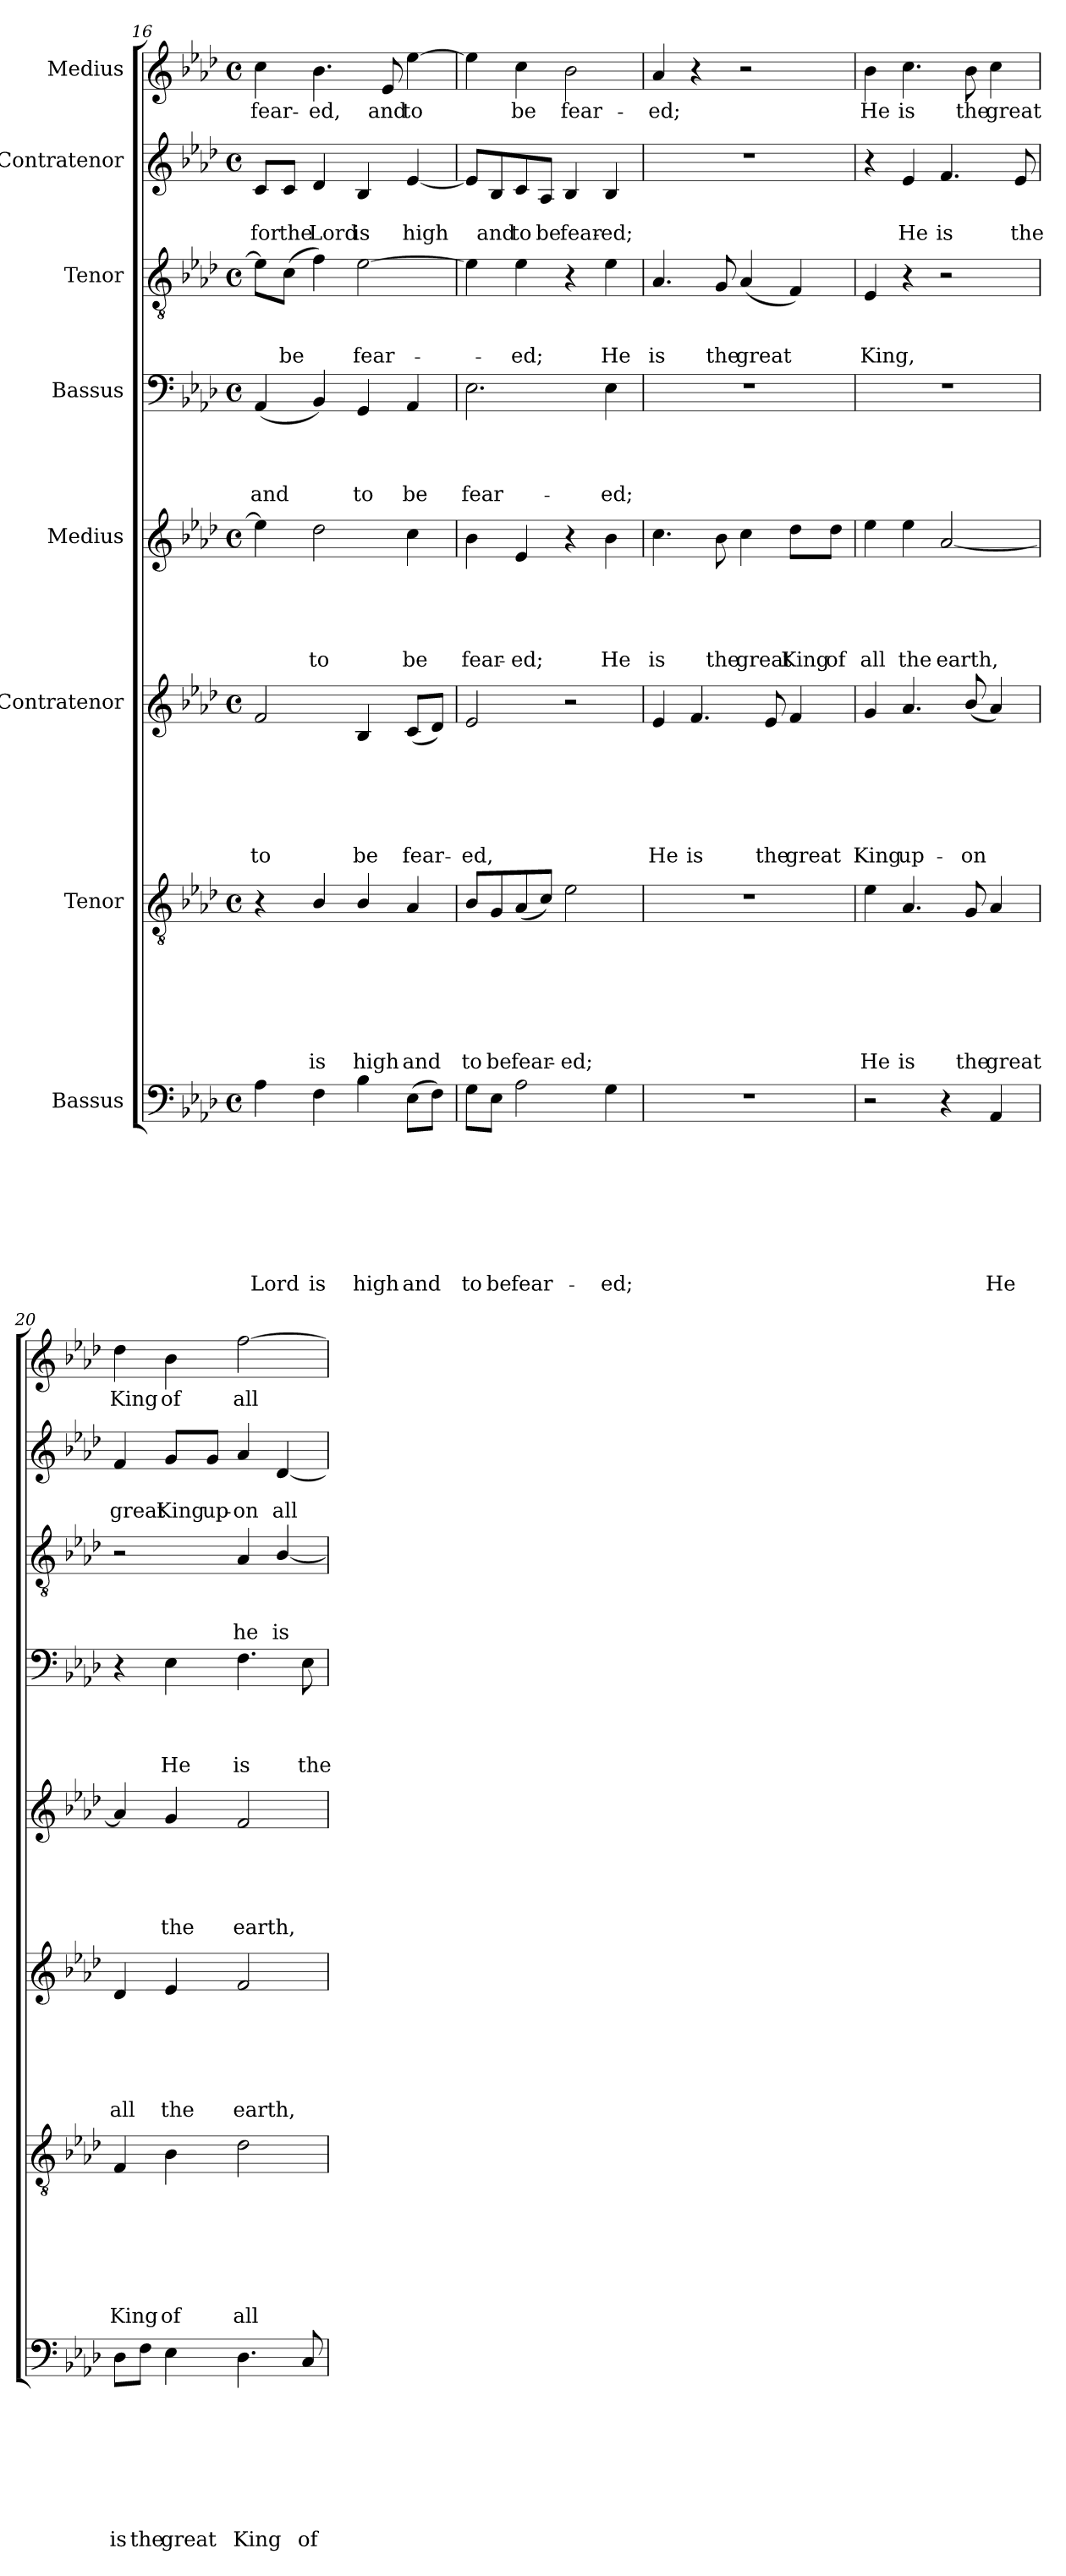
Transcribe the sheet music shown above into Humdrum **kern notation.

**kern	**text	**text	**text	**text	**text	**text	**text	**text	**kern	**text	**text	**text	**text	**text	**text	**text	**kern	**text	**text	**text	**text	**text	**text	**kern	**text	**text	**text	**text	**text	**kern	**text	**text	**text	**text	**kern	**text	**text	**text	**kern	**text	**text	**kern	**text
*part8	*part8	*part8	*part8	*part8	*part8	*part8	*part8	*part8	*part7	*part7	*part7	*part7	*part7	*part7	*part7	*part7	*part6	*part6	*part6	*part6	*part6	*part6	*part6	*part5	*part5	*part5	*part5	*part5	*part5	*part4	*part4	*part4	*part4	*part4	*part3	*part3	*part3	*part3	*part2	*part2	*part2	*part1	*part1
*staff8	*staff8	*staff8	*staff8	*staff8	*staff8	*staff8	*staff8	*staff8	*staff7	*staff7	*staff7	*staff7	*staff7	*staff7	*staff7	*staff7	*staff6	*staff6	*staff6	*staff6	*staff6	*staff6	*staff6	*staff5	*staff5	*staff5	*staff5	*staff5	*staff5	*staff4	*staff4	*staff4	*staff4	*staff4	*staff3	*staff3	*staff3	*staff3	*staff2	*staff2	*staff2	*staff1	*staff1
*I"Bassus	*	*	*	*	*	*	*	*	*I"Tenor	*	*	*	*	*	*	*	*I"Contratenor	*	*	*	*	*	*	*I"Medius	*	*	*	*	*	*I"Bassus	*	*	*	*	*I"Tenor	*	*	*	*I"Contratenor	*	*	*I"Medius	*
!!LO:LB:g=z
*clefF4	*	*	*	*	*	*	*	*	*clefGv2	*	*	*	*	*	*	*	*clefG2	*	*	*	*	*	*	*clefG2	*	*	*	*	*	*clefF4	*	*	*	*	*clefGv2	*	*	*	*clefG2	*	*	*clefG2	*
*k[b-e-a-d-]	*	*	*	*	*	*	*	*	*k[b-e-a-d-]	*	*	*	*	*	*	*	*k[b-e-a-d-]	*	*	*	*	*	*	*k[b-e-a-d-]	*	*	*	*	*	*k[b-e-a-d-]	*	*	*	*	*k[b-e-a-d-]	*	*	*	*k[b-e-a-d-]	*	*	*k[b-e-a-d-]	*
*A-:	*	*	*	*	*	*	*	*	*A-:	*	*	*	*	*	*	*	*A-:	*	*	*	*	*	*	*A-:	*	*	*	*	*	*A-:	*	*	*	*	*A-:	*	*	*	*A-:	*	*	*A-:	*
*M4/4	*	*	*	*	*	*	*	*	*M4/4	*	*	*	*	*	*	*	*M4/4	*	*	*	*	*	*	*M4/4	*	*	*	*	*	*M4/4	*	*	*	*	*M4/4	*	*	*	*M4/4	*	*	*M4/4	*
*met(c)	*	*	*	*	*	*	*	*	*met(c)	*	*	*	*	*	*	*	*met(c)	*	*	*	*	*	*	*met(c)	*	*	*	*	*	*met(c)	*	*	*	*	*met(c)	*	*	*	*met(c)	*	*	*met(c)	*
=16	=16	=16	=16	=16	=16	=16	=16	=16	=16	=16	=16	=16	=16	=16	=16	=16	=16	=16	=16	=16	=16	=16	=16	=16	=16	=16	=16	=16	=16	=16	=16	=16	=16	=16	=16	=16	=16	=16	=16	=16	=16	=16	=16
!	!	!	!	!	!	!	!	!LO:LY:b	!	!	!	!	!	!	!	!	!	!	!	!	!	!	!LO:LY:b	!	!	!	!	!	!	!	!	!	!	!LO:LY:b	!	!	!	!	!	!	!LO:LY:b	!	!LO:LY:b
4A-\	.	.	.	.	.	.	.	Lord	4r	.	.	.	.	.	.	.	2f/	.	.	.	.	.	to	4ee-\]	.	.	.	.	.	(<4AA-/	.	.	.	and	8e-\L]	.	.	.	8c/L	.	for	4cc\	fear-
!	!	!	!	!	!	!	!	!	!	!	!	!	!	!	!	!	!	!	!	!	!	!	!	!	!	!	!	!	!	!	!	!	!	!	!	!	!	!LO:LY:b	!	!	!LO:LY:b	!	!
.	.	.	.	.	.	.	.	.	.	.	.	.	.	.	.	.	.	.	.	.	.	.	.	.	.	.	.	.	.	.	.	.	.	.	(>8c\J	.	.	be	8c/J	.	the	.	.
!	!	!	!	!	!	!	!	!LO:LY:b	!	!	!	!	!	!	!	!LO:LY:b	!	!	!	!	!	!	!	!	!	!	!	!	!LO:LY:b	!	!	!	!	!	!	!	!	!	!	!	!LO:LY:b	!	!LO:LY:b
4F\	.	.	.	.	.	.	.	is	4B-/	.	.	.	.	.	.	is	.	.	.	.	.	.	.	2dd-\	.	.	.	.	to	4BB-/)	.	.	.	.	4f\)	.	.	.	4d-/	.	Lord	4.b-\	-ed,
!	!	!	!	!	!	!	!	!LO:LY:b	!	!	!	!	!	!	!	!LO:LY:b	!	!	!	!	!	!	!LO:LY:b	!	!	!	!	!	!	!	!	!	!	!LO:LY:b	!	!	!	!LO:LY:b	!	!	!LO:LY:b	!	!
4B-\	.	.	.	.	.	.	.	high	4B-/	.	.	.	.	.	.	high	4B-/	.	.	.	.	.	be	.	.	.	.	.	.	4GG/	.	.	.	to	[>2e-\	.	.	fear-	4B-/	.	is	.	.
!	!	!	!	!	!	!	!	!	!	!	!	!	!	!	!	!	!	!	!	!	!	!	!	!	!	!	!	!	!	!	!	!	!	!	!	!	!	!	!	!	!	!	!LO:LY:b
.	.	.	.	.	.	.	.	.	.	.	.	.	.	.	.	.	.	.	.	.	.	.	.	.	.	.	.	.	.	.	.	.	.	.	.	.	.	.	.	.	.	8e-/	and
!	!	!	!	!	!	!	!	!LO:LY:b	!	!	!	!	!	!	!	!LO:LY:b	!	!	!	!	!	!	!LO:LY:b	!	!	!	!	!	!LO:LY:b	!	!	!	!	!LO:LY:b	!	!	!	!	!	!	!LO:LY:b	!	!LO:LY:b
(>8E-\L	.	.	.	.	.	.	.	and	4A-/	.	.	.	.	.	.	and	(<8c/L	.	.	.	.	.	fear-	4cc\	.	.	.	.	be	4AA-/	.	.	.	be	.	.	.	.	[<4e-/	.	high	[>4ee-\	to
8F\J)	.	.	.	.	.	.	.	.	.	.	.	.	.	.	.	.	8d-/J)	.	.	.	.	.	.	.	.	.	.	.	.	.	.	.	.	.	.	.	.	.	.	.	.	.	.
=17	=17	=17	=17	=17	=17	=17	=17	=17	=17	=17	=17	=17	=17	=17	=17	=17	=17	=17	=17	=17	=17	=17	=17	=17	=17	=17	=17	=17	=17	=17	=17	=17	=17	=17	=17	=17	=17	=17	=17	=17	=17	=17	=17
!	!	!	!	!	!	!	!	!LO:LY:b	!	!	!	!	!	!	!	!LO:LY:b	!	!	!	!	!	!	!LO:LY:b	!	!	!	!	!	!LO:LY:b	!	!	!	!	!LO:LY:b	!	!	!	!	!	!	!	!	!
8G\L	.	.	.	.	.	.	.	to	8B-/L	.	.	.	.	.	.	to	2e-/	.	.	.	.	.	-ed,	4b-\	.	.	.	.	fear-	2.E-\	.	.	.	fear-	4e-\]	.	.	.	8e-/L]	.	.	4ee-\]	.
!	!	!	!	!	!	!	!	!LO:LY:b	!	!	!	!	!	!	!	!LO:LY:b	!	!	!	!	!	!	!	!	!	!	!	!	!	!	!	!	!	!	!	!	!	!	!	!	!LO:LY:b	!	!
8E-\J	.	.	.	.	.	.	.	be	8G/	.	.	.	.	.	.	be	.	.	.	.	.	.	.	.	.	.	.	.	.	.	.	.	.	.	.	.	.	.	8B-/	.	and	.	.
!	!	!	!	!	!	!	!	!LO:LY:b	!	!	!	!	!	!	!	!LO:LY:b	!	!	!	!	!	!	!	!	!	!	!	!	!LO:LY:b	!	!	!	!	!	!	!	!	!LO:LY:b	!	!	!LO:LY:b	!	!LO:LY:b
2A-\	.	.	.	.	.	.	.	fear-	(<8A-/	.	.	.	.	.	.	fear-	.	.	.	.	.	.	.	4e-/	.	.	.	.	-ed;	.	.	.	.	.	4e-\	.	.	-ed;	8c/	.	to	4cc\	be
!	!	!	!	!	!	!	!	!	!	!	!	!	!	!	!	!	!	!	!	!	!	!	!	!	!	!	!	!	!	!	!	!	!	!	!	!	!	!	!	!	!LO:LY:b	!	!
.	.	.	.	.	.	.	.	.	8c/J)	.	.	.	.	.	.	.	.	.	.	.	.	.	.	.	.	.	.	.	.	.	.	.	.	.	.	.	.	.	8A-/J	.	be	.	.
!	!	!	!	!	!	!	!	!	!	!	!	!	!	!	!	!LO:LY:b	!	!	!	!	!	!	!	!	!	!	!	!	!	!	!	!	!	!	!	!	!	!	!	!	!LO:LY:b	!	!LO:LY:b
.	.	.	.	.	.	.	.	.	2e-\	.	.	.	.	.	.	-ed;	2r	.	.	.	.	.	.	4r	.	.	.	.	.	.	.	.	.	.	4r	.	.	.	4B-/	.	fear-	2b-\	fear-
!	!	!	!	!	!	!	!	!LO:LY:b	!	!	!	!	!	!	!	!	!	!	!	!	!	!	!	!	!	!	!	!	!LO:LY:b	!	!	!	!	!LO:LY:b	!	!	!	!LO:LY:b	!	!	!LO:LY:b	!	!
4G\	.	.	.	.	.	.	.	-ed;	.	.	.	.	.	.	.	.	.	.	.	.	.	.	.	4b-\	.	.	.	.	He	4E-\	.	.	.	-ed;	4e-\	.	.	He	4B-/	.	-ed;	.	.
=18	=18	=18	=18	=18	=18	=18	=18	=18	=18	=18	=18	=18	=18	=18	=18	=18	=18	=18	=18	=18	=18	=18	=18	=18	=18	=18	=18	=18	=18	=18	=18	=18	=18	=18	=18	=18	=18	=18	=18	=18	=18	=18	=18
!	!	!	!	!	!	!	!	!	!	!	!	!	!	!	!	!	!	!	!	!	!	!	!LO:LY:b	!	!	!	!	!	!LO:LY:b	!	!	!	!	!	!	!	!	!LO:LY:b	!	!	!	!	!LO:LY:b
1r	.	.	.	.	.	.	.	.	1r	.	.	.	.	.	.	.	4e-/	.	.	.	.	.	He	4.cc\	.	.	.	.	is	1r	.	.	.	.	4.A-/	.	.	is	1r	.	.	4a-/	-ed;
!	!	!	!	!	!	!	!	!	!	!	!	!	!	!	!	!	!	!	!	!	!	!	!LO:LY:b	!	!	!	!	!	!	!	!	!	!	!	!	!	!	!	!	!	!	!	!
.	.	.	.	.	.	.	.	.	.	.	.	.	.	.	.	.	4.f/	.	.	.	.	.	is	.	.	.	.	.	.	.	.	.	.	.	.	.	.	.	.	.	.	4r	.
!	!	!	!	!	!	!	!	!	!	!	!	!	!	!	!	!	!	!	!	!	!	!	!	!	!	!	!	!	!LO:LY:b	!	!	!	!	!	!	!	!	!LO:LY:b	!	!	!	!	!
.	.	.	.	.	.	.	.	.	.	.	.	.	.	.	.	.	.	.	.	.	.	.	.	8b-\	.	.	.	.	the	.	.	.	.	.	8G/	.	.	the	.	.	.	.	.
!	!	!	!	!	!	!	!	!	!	!	!	!	!	!	!	!	!	!	!	!	!	!	!	!	!	!	!	!	!LO:LY:b	!	!	!	!	!	!	!	!	!LO:LY:b	!	!	!	!	!
.	.	.	.	.	.	.	.	.	.	.	.	.	.	.	.	.	.	.	.	.	.	.	.	4cc\	.	.	.	.	great	.	.	.	.	.	(<4A-/	.	.	great	.	.	.	2r	.
!	!	!	!	!	!	!	!	!	!	!	!	!	!	!	!	!	!	!	!	!	!	!	!LO:LY:b	!	!	!	!	!	!	!	!	!	!	!	!	!	!	!	!	!	!	!	!
.	.	.	.	.	.	.	.	.	.	.	.	.	.	.	.	.	8e-/	.	.	.	.	.	the	.	.	.	.	.	.	.	.	.	.	.	.	.	.	.	.	.	.	.	.
!	!	!	!	!	!	!	!	!	!	!	!	!	!	!	!	!	!	!	!	!	!	!	!LO:LY:b	!	!	!	!	!	!LO:LY:b	!	!	!	!	!	!	!	!	!	!	!	!	!	!
.	.	.	.	.	.	.	.	.	.	.	.	.	.	.	.	.	4f/	.	.	.	.	.	great	8dd-\L	.	.	.	.	King	.	.	.	.	.	4F/)	.	.	.	.	.	.	.	.
!	!	!	!	!	!	!	!	!	!	!	!	!	!	!	!	!	!	!	!	!	!	!	!	!	!	!	!	!	!LO:LY:b	!	!	!	!	!	!	!	!	!	!	!	!	!	!
.	.	.	.	.	.	.	.	.	.	.	.	.	.	.	.	.	.	.	.	.	.	.	.	8dd-\J	.	.	.	.	of	.	.	.	.	.	.	.	.	.	.	.	.	.	.
=19	=19	=19	=19	=19	=19	=19	=19	=19	=19	=19	=19	=19	=19	=19	=19	=19	=19	=19	=19	=19	=19	=19	=19	=19	=19	=19	=19	=19	=19	=19	=19	=19	=19	=19	=19	=19	=19	=19	=19	=19	=19	=19	=19
!	!	!	!	!	!	!	!	!	!	!	!	!	!	!	!	!LO:LY:b	!	!	!	!	!	!	!LO:LY:b	!	!	!	!	!	!LO:LY:b	!	!	!	!	!	!	!	!	!LO:LY:b	!	!	!	!	!LO:LY:b
2r	.	.	.	.	.	.	.	.	4e-\	.	.	.	.	.	.	He	4g/	.	.	.	.	.	King	4ee-\	.	.	.	.	all	1r	.	.	.	.	4E-/	.	.	King,	4r	.	.	4b-\	He
!	!	!	!	!	!	!	!	!	!	!	!	!	!	!	!	!LO:LY:b	!	!	!	!	!	!	!LO:LY:b	!	!	!	!	!	!LO:LY:b	!	!	!	!	!	!	!	!	!	!	!	!LO:LY:b	!	!LO:LY:b
.	.	.	.	.	.	.	.	.	4.A-/	.	.	.	.	.	.	is	4.a-/	.	.	.	.	.	up-	4ee-\	.	.	.	.	the	.	.	.	.	.	4r	.	.	.	4e-/	.	He	4.cc\	is
!	!	!	!	!	!	!	!	!	!	!	!	!	!	!	!	!	!	!	!	!	!	!	!	!	!	!	!	!	!LO:LY:b	!	!	!	!	!	!	!	!	!	!	!	!LO:LY:b	!	!
4r	.	.	.	.	.	.	.	.	.	.	.	.	.	.	.	.	.	.	.	.	.	.	.	[>2a-/	.	.	.	.	earth,	.	.	.	.	.	2r	.	.	.	4.f/	.	is	.	.
!	!	!	!	!	!	!	!	!	!	!	!	!	!	!	!	!LO:LY:b	!	!	!	!	!	!	!LO:LY:b	!	!	!	!	!	!	!	!	!	!	!	!	!	!	!	!	!	!	!	!LO:LY:b
.	.	.	.	.	.	.	.	.	8G/	.	.	.	.	.	.	the	(<8b-/	.	.	.	.	.	-on	.	.	.	.	.	.	.	.	.	.	.	.	.	.	.	.	.	.	8b-\	the
!	!	!	!	!	!	!	!	!LO:LY:b	!	!	!	!	!	!	!	!LO:LY:b	!	!	!	!	!	!	!	!	!	!	!	!	!	!	!	!	!	!	!	!	!	!	!	!	!	!	!LO:LY:b
4AA-/	.	.	.	.	.	.	.	He	4A-/	.	.	.	.	.	.	great	4a-/)	.	.	.	.	.	.	.	.	.	.	.	.	.	.	.	.	.	.	.	.	.	.	.	.	4cc\	great
!	!	!	!	!	!	!	!	!	!	!	!	!	!	!	!	!	!	!	!	!	!	!	!	!	!	!	!	!	!	!	!	!	!	!	!	!	!	!	!	!	!LO:LY:b	!	!
.	.	.	.	.	.	.	.	.	.	.	.	.	.	.	.	.	.	.	.	.	.	.	.	.	.	.	.	.	.	.	.	.	.	.	.	.	.	.	8e-/	.	the	.	.
!!LO:PB:g=z
=20	=20	=20	=20	=20	=20	=20	=20	=20	=20	=20	=20	=20	=20	=20	=20	=20	=20	=20	=20	=20	=20	=20	=20	=20	=20	=20	=20	=20	=20	=20	=20	=20	=20	=20	=20	=20	=20	=20	=20	=20	=20	=20	=20
!	!	!	!	!	!	!	!	!LO:LY:b	!	!	!	!	!	!	!	!LO:LY:b	!	!	!	!	!	!	!LO:LY:b	!	!	!	!	!	!	!	!	!	!	!	!	!	!	!	!	!	!LO:LY:b	!	!LO:LY:b
8D-\L	.	.	.	.	.	.	.	is	4F/	.	.	.	.	.	.	King	4d-/	.	.	.	.	.	all	4a-/]	.	.	.	.	.	4r	.	.	.	.	2r	.	.	.	4f/	.	great	4dd-\	King
!	!	!	!	!	!	!	!	!LO:LY:b	!	!	!	!	!	!	!	!	!	!	!	!	!	!	!	!	!	!	!	!	!	!	!	!	!	!	!	!	!	!	!	!	!	!	!
8F\J	.	.	.	.	.	.	.	the	.	.	.	.	.	.	.	.	.	.	.	.	.	.	.	.	.	.	.	.	.	.	.	.	.	.	.	.	.	.	.	.	.	.	.
!	!	!	!	!	!	!	!	!LO:LY:b	!	!	!	!	!	!	!	!LO:LY:b	!	!	!	!	!	!	!LO:LY:b	!	!	!	!	!	!LO:LY:b	!	!	!	!	!LO:LY:b	!	!	!	!	!	!	!LO:LY:b	!	!LO:LY:b
4E-\	.	.	.	.	.	.	.	great	4B-\	.	.	.	.	.	.	of	4e-/	.	.	.	.	.	the	4g/	.	.	.	.	the	4E-\	.	.	.	He	.	.	.	.	8g/L	.	King	4b-\	of
!	!	!	!	!	!	!	!	!	!	!	!	!	!	!	!	!	!	!	!	!	!	!	!	!	!	!	!	!	!	!	!	!	!	!	!	!	!	!	!	!	!LO:LY:b	!	!
.	.	.	.	.	.	.	.	.	.	.	.	.	.	.	.	.	.	.	.	.	.	.	.	.	.	.	.	.	.	.	.	.	.	.	.	.	.	.	8g/J	.	up-	.	.
!	!	!	!	!	!	!	!	!LO:LY:b	!	!	!	!	!	!	!	!LO:LY:b	!	!	!	!	!	!	!LO:LY:b	!	!	!	!	!	!LO:LY:b	!	!	!	!	!LO:LY:b	!	!	!	!LO:LY:b	!	!	!LO:LY:b	!	!LO:LY:b
4.D-\	.	.	.	.	.	.	.	King	2d-\	.	.	.	.	.	.	all	2f/	.	.	.	.	.	earth,	2f/	.	.	.	.	earth,	4.F\	.	.	.	is	4A-/	.	.	he	4a-/	.	-on	[>2ff\	all
!	!	!	!	!	!	!	!	!	!	!	!	!	!	!	!	!	!	!	!	!	!	!	!	!	!	!	!	!	!	!	!	!	!	!	!	!	!	!LO:LY:b	!	!	!LO:LY:b	!	!
.	.	.	.	.	.	.	.	.	.	.	.	.	.	.	.	.	.	.	.	.	.	.	.	.	.	.	.	.	.	.	.	.	.	.	[<4B-/	.	.	is	[<4d-/	.	all	.	.
!	!	!	!	!	!	!	!	!LO:LY:b	!	!	!	!	!	!	!	!	!	!	!	!	!	!	!	!	!	!	!	!	!	!	!	!	!	!LO:LY:b	!	!	!	!	!	!	!	!	!
8C/	.	.	.	.	.	.	.	of	.	.	.	.	.	.	.	.	.	.	.	.	.	.	.	.	.	.	.	.	.	8E-\	.	.	.	the	.	.	.	.	.	.	.	.	.
=	=	=	=	=	=	=	=	=	=	=	=	=	=	=	=	=	=	=	=	=	=	=	=	=	=	=	=	=	=	=	=	=	=	=	=	=	=	=	=	=	=	=	=
*-	*-	*-	*-	*-	*-	*-	*-	*-	*-	*-	*-	*-	*-	*-	*-	*-	*-	*-	*-	*-	*-	*-	*-	*-	*-	*-	*-	*-	*-	*-	*-	*-	*-	*-	*-	*-	*-	*-	*-	*-	*-	*-	*-
